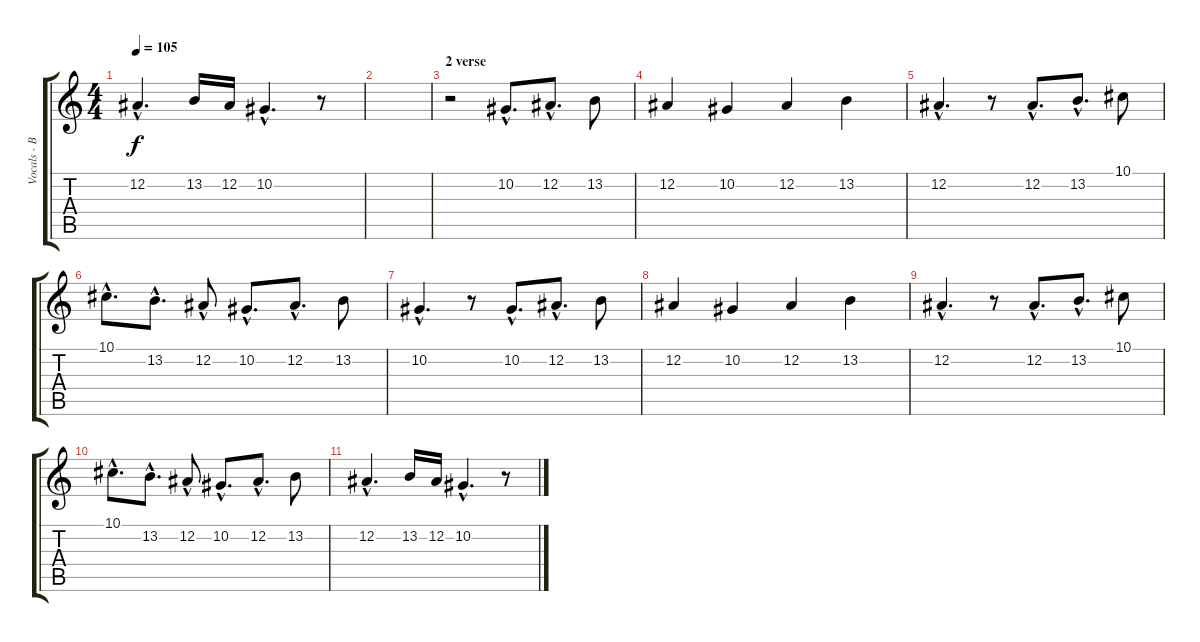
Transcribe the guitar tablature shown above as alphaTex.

\track ("Vocals - BG" "Vocals - B") {instrument frenchhorn}
\staff {score tabs}
\tuning (Eb4 Bb3 Gb3 Db3 Ab2 Eb2) {hide}
\ts (4 4)
\tempo 105
\clef g2
\ks c
12.2{hac}.4{d dy f} 13.2.16 12.2.16 10.2{hac}.4{d} r.8 |
|
\section ("" "2 verse")
r.2 10.2{hac}.8{d} 12.2{hac}.8{d} 13.2.8 |
12.2.4 10.2.4 12.2.4 13.2.4 |
12.2{hac}.4{d} r.8 12.2{hac}.8{d} 13.2{hac}.8{d} 10.1.8 |
10.1{hac}.8{d} 13.2{hac}.8{d} 12.2{hac}.8 10.2{hac}.8{d} 12.2{hac}.8{d} 13.2.8 |
10.2{hac}.4{d} r.8 10.2{hac}.8{d} 12.2{hac}.8{d} 13.2.8 |
12.2.4 10.2.4 12.2.4 13.2.4 |
12.2{hac}.4{d} r.8 12.2{hac}.8{d} 13.2{hac}.8{d} 10.1.8 |
10.1{hac}.8{d} 13.2{hac}.8{d} 12.2{hac}.8 10.2{hac}.8{d} 12.2{hac}.8{d} 13.2.8 |
12.2{hac}.4{d} 13.2.16 12.2.16 10.2{hac}.4{d} r.8
